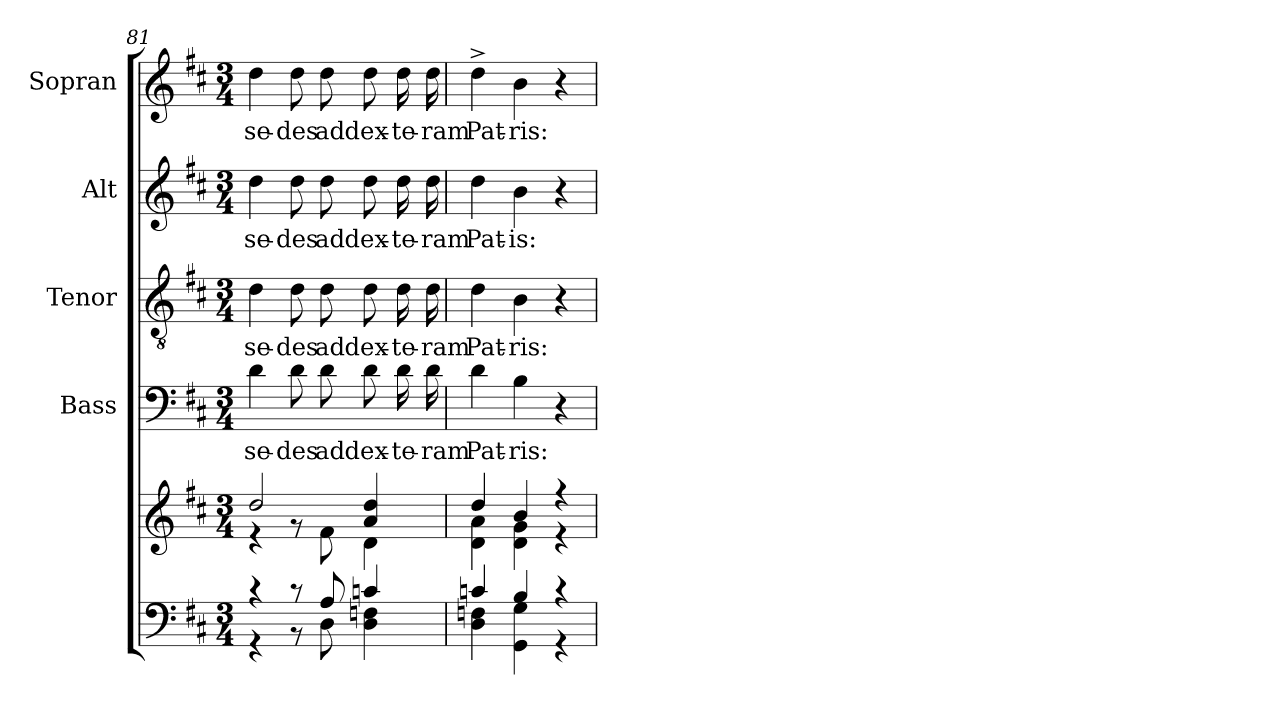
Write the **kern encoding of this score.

**kern	**kern	**kern	**text	**kern	**text	**kern	**text	**kern	**text
*part5	*part5	*part4	*part4	*part3	*part3	*part2	*part2	*part1	*part1
*staff6	*staff5	*staff4	*staff4	*staff3	*staff3	*staff2	*staff2	*staff1	*staff1
*	*	*I"Bass	*	*I"Tenor	*	*I"Alt	*	*I"Sopran	*
*	*	*I'B.	*	*I'T.	*	*I'A.	*	*I'S.	*
*clefF4	*clefG2	*clefF4	*	*clefGv2	*	*clefG2	*	*clefG2	*
*k[f#c#]	*k[f#c#]	*k[f#c#]	*	*k[f#c#]	*	*k[f#c#]	*	*k[f#c#]	*
*D:	*D:	*D:	*	*D:	*	*D:	*	*D:	*
*M3/4	*M3/4	*M3/4	*	*M3/4	*	*M3/4	*	*M3/4	*
=81	=81	=81	=81	=81	=81	=81	=81	=81	=81
*^	*^	*	*	*	*	*	*	*	*
!	!	!	!	!	!LO:LY:b	!	!LO:LY:b	!	!LO:LY:b	!	!LO:LY:b
4r	4r	2dd/	4re	4d\	se-	4d\	se-	4dd\	se-	4dd\	se-
!	!	!	!	!	!LO:LY:b	!	!LO:LY:b	!	!LO:LY:b	!	!LO:LY:b
8r	8r	.	8rf	8d\	-des	8d\	-des	8dd\	-des	8dd\	-des
!	!	!	!	!	!LO:LY:b	!	!LO:LY:b	!	!LO:LY:b	!	!LO:LY:b
8A/	8D\	.	8f#\	8d\	ad	8d\	ad	8dd\	ad	8dd\	ad
!	!	!	!	!	!LO:LY:b	!	!LO:LY:b	!	!LO:LY:b	!	!LO:LY:b
4cn/	4D\ 4Fn\	4a/ 4dd/	4d\	8d\	dex-	8d\	dex-	8dd\	dex-	8dd\	dex-
!	!	!	!	!	!LO:LY:b	!	!LO:LY:b	!	!LO:LY:b	!	!LO:LY:b
.	.	.	.	16d\	-te-	16d\	-te-	16dd\	-te-	16dd\	-te-
!	!	!	!	!	!LO:LY:b	!	!LO:LY:b	!	!LO:LY:b	!	!LO:LY:b
.	.	.	.	16d\	-ram	16d\	-ram	16dd\	-ram	16dd\	-ram
=82	=82	=82	=82	=82	=82	=82	=82	=82	=82	=82	=82
!	!	!	!	!	!LO:LY:b	!	!LO:LY:b	!	!LO:LY:b	!	!LO:LY:b
4cn/	4D\ 4Fn\	4dd/	4d\ 4a\	4d\	Pat-	4d\	Pat-	4dd\	Pat-	4dd^>\	Pat-
!	!	!	!	!	!LO:LY:b	!	!LO:LY:b	!	!LO:LY:b	!	!LO:LY:b
4B/	4GG\ 4G\	4b/	4d\ 4g\	4B\	-ris:	4B\	-ris:	4b\	-is:	4b\	-ris:
4r	4r	4r	4r	4r	.	4r	.	4r	.	4r	.
*v	*v	*	*	*	*	*	*	*	*	*	*
*	*v	*v	*	*	*	*	*	*	*	*
=	=	=	=	=	=	=	=	=	=
*-	*-	*-	*-	*-	*-	*-	*-	*-	*-
